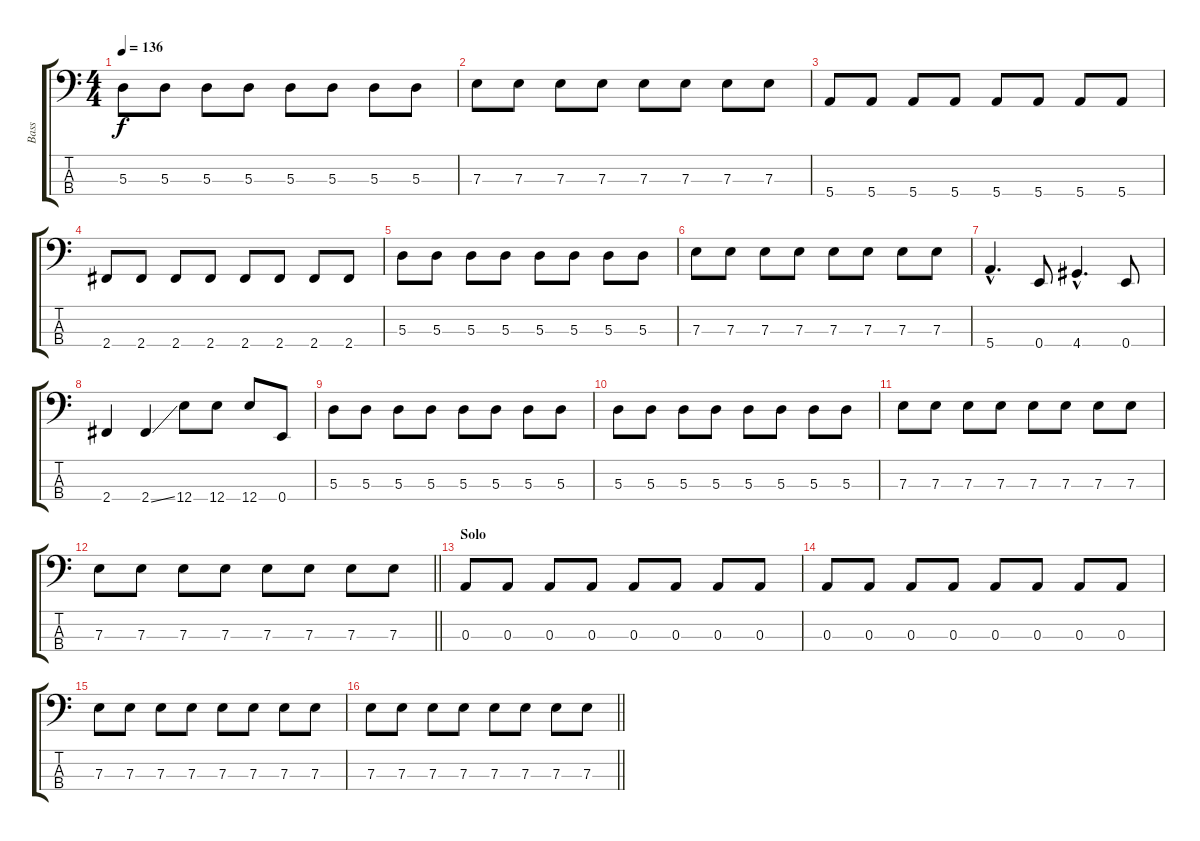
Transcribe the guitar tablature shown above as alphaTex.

\track ("Bass" "Bass") {instrument electricbasspick}
\staff {score tabs}
\tuning (G2 D2 A1 E1) {hide}
\ts (4 4)
\tempo 136
\clef f4
\ks c
5.3.8{dy f} 5.3.8 5.3.8 5.3.8 5.3.8 5.3.8 5.3.8 5.3.8 |
7.3.8 7.3.8 7.3.8 7.3.8 7.3.8 7.3.8 7.3.8 7.3.8 |
5.4.8 5.4.8 5.4.8 5.4.8 5.4.8 5.4.8 5.4.8 5.4.8 |
2.4.8 2.4.8 2.4.8 2.4.8 2.4.8 2.4.8 2.4.8 2.4.8 |
5.3.8 5.3.8 5.3.8 5.3.8 5.3.8 5.3.8 5.3.8 5.3.8 |
7.3.8 7.3.8 7.3.8 7.3.8 7.3.8 7.3.8 7.3.8 7.3.8 |
5.4{hac}.4{d} 0.4.8 4.4{hac}.4{d} 0.4.8 |
2.4.4 2.4{ss}.4 12.4.8 12.4.8 12.4.8 0.4.8 |
5.3.8 5.3.8 5.3.8 5.3.8 5.3.8 5.3.8 5.3.8 5.3.8 |
5.3.8 5.3.8 5.3.8 5.3.8 5.3.8 5.3.8 5.3.8 5.3.8 |
7.3.8 7.3.8 7.3.8 7.3.8 7.3.8 7.3.8 7.3.8 7.3.8 |
\barLineRight lightlight
7.3.8 7.3.8 7.3.8 7.3.8 7.3.8 7.3.8 7.3.8 7.3.8 |
\section ("" "Solo")
0.3.8 0.3.8 0.3.8 0.3.8 0.3.8 0.3.8 0.3.8 0.3.8 |
0.3.8 0.3.8 0.3.8 0.3.8 0.3.8 0.3.8 0.3.8 0.3.8 |
7.3.8 7.3.8 7.3.8 7.3.8 7.3.8 7.3.8 7.3.8 7.3.8 |
\barLineRight lightlight
7.3.8 7.3.8 7.3.8 7.3.8 7.3.8 7.3.8 7.3.8 7.3.8
